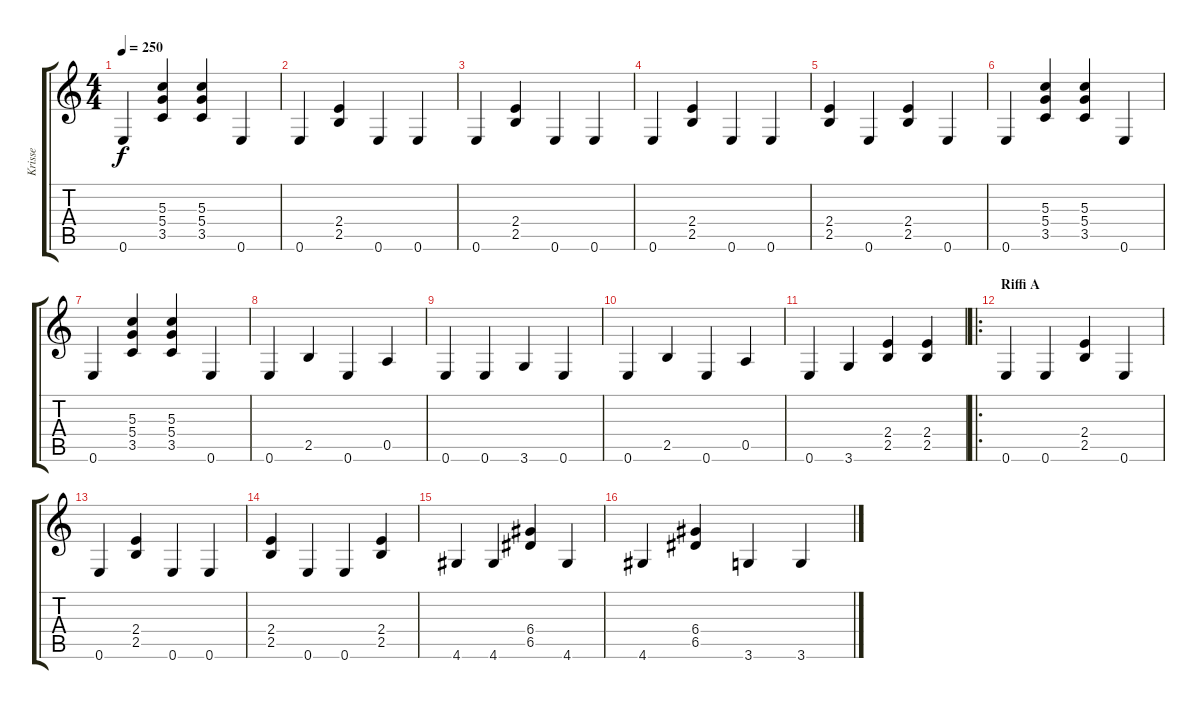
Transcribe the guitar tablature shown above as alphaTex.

\track ("Krisse" "Krisse") {instrument distortionguitar}
\staff {score tabs}
\tuning (E4 B3 G3 D3 A2 E2) {hide}
\ts (4 4)
\tempo 250
\clef g2
\ks c
0.6.4{dy f} (5.3 5.4 3.5).4 (5.3 5.4 3.5).4 0.6.4 |
0.6.4 (2.4 2.5).4 0.6.4 0.6.4 |
0.6.4 (2.4 2.5).4 0.6.4 0.6.4 |
0.6.4 (2.4 2.5).4 0.6.4 0.6.4 |
(2.4 2.5).4 0.6.4 (2.4 2.5).4 0.6.4 |
0.6.4 (5.3 5.4 3.5).4 (5.3 5.4 3.5).4 0.6.4 |
0.6.4 (5.3 5.4 3.5).4 (5.3 5.4 3.5).4 0.6.4 |
0.6.4 2.5.4 0.6.4 0.5.4 |
0.6.4 0.6.4 3.6.4 0.6.4 |
0.6.4 2.5.4 0.6.4 0.5.4 |
0.6.4 3.6.4 (2.4 2.5).4 (2.4 2.5).4 |
\ro
\section ("" "Riffi A")
0.6.4 0.6.4 (2.4 2.5).4 0.6.4 |
0.6.4 (2.4 2.5).4 0.6.4 0.6.4 |
(2.4 2.5).4 0.6.4 0.6.4 (2.4 2.5).4 |
4.6.4 4.6.4 (6.4 6.5).4 4.6.4 |
4.6.4 (6.4 6.5).4 3.6.4 3.6.4
